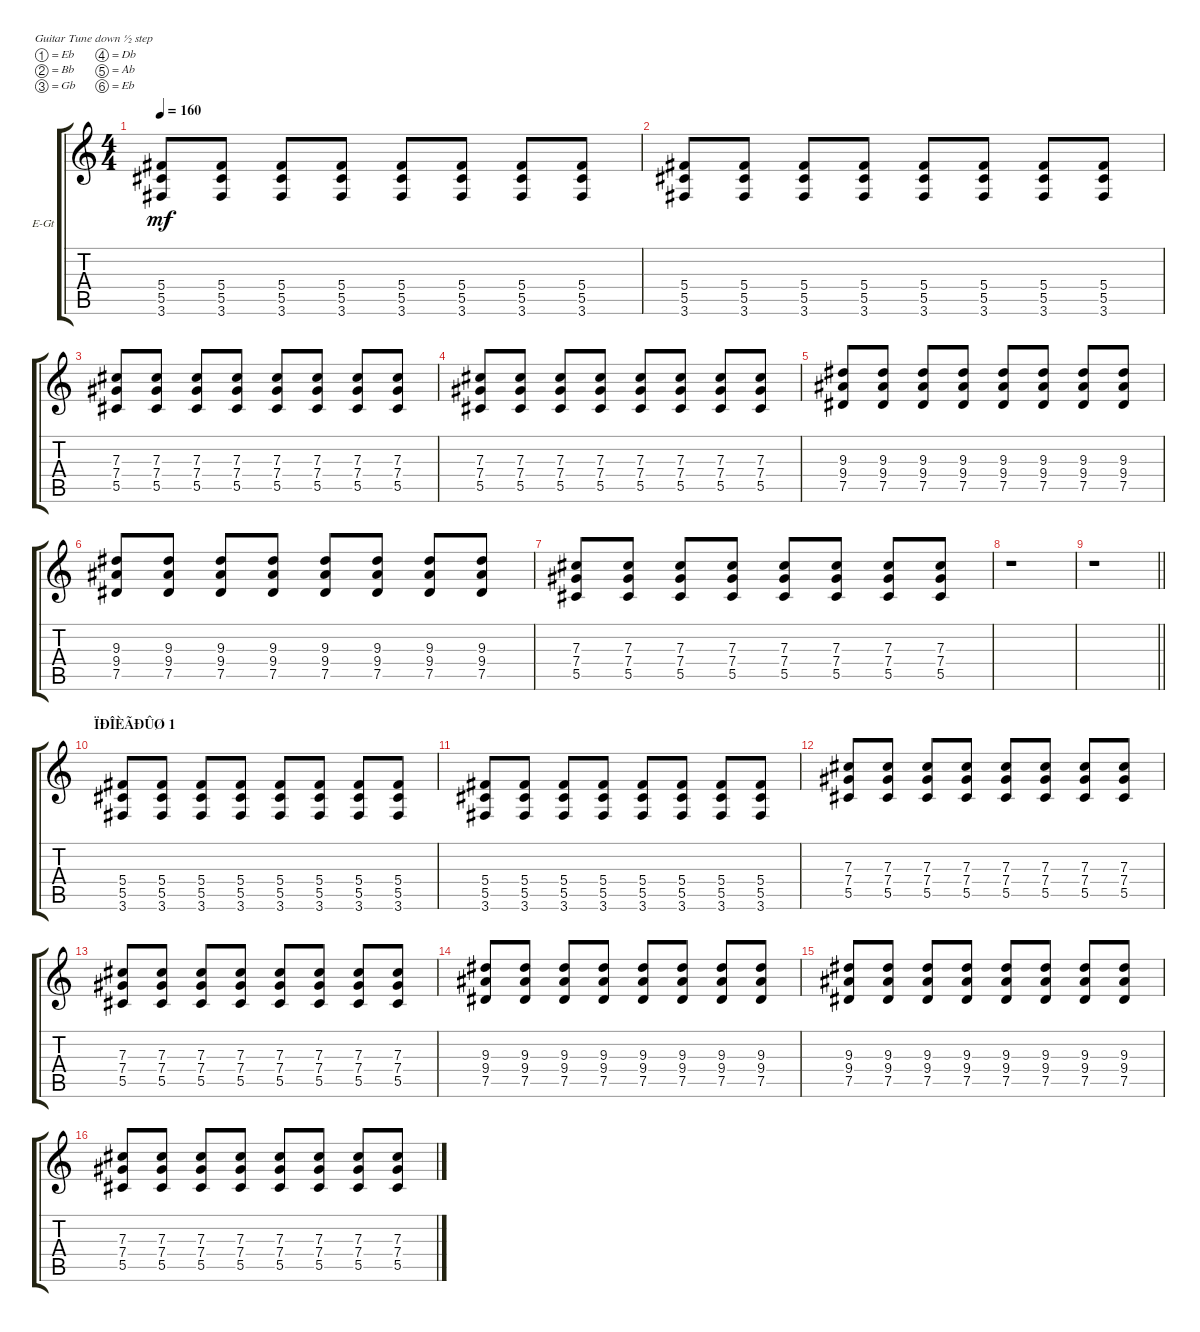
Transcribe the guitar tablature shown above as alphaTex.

\bracketExtendMode groupsimilarinstruments
\firstSystemTrackNameOrientation horizontal
\otherSystemsTrackNameOrientation horizontal
\track ("Electric Guitar 1" "E-Gt") {instrument overdrivenguitar}
\staff {score tabs}
\tuning (Eb4 Bb3 Gb3 Db3 Ab2 Eb2)
\ts (4 4)
\tempo 160
\clef g2
\ks c
(5.4 5.5 3.6).8{dy mf} (5.4 5.5 3.6).8 (5.4 5.5 3.6).8 (5.4 5.5 3.6).8 (5.4 5.5 3.6).8 (5.4 5.5 3.6).8 (5.4 5.5 3.6).8 (5.4 5.5 3.6).8 |
(5.4 5.5 3.6).8 (5.4 5.5 3.6).8 (5.4 5.5 3.6).8 (5.4 5.5 3.6).8 (5.4 5.5 3.6).8 (5.4 5.5 3.6).8 (5.4 5.5 3.6).8 (5.4 5.5 3.6).8 |
(7.3 7.4 5.5).8 (7.3 7.4 5.5).8 (7.3 7.4 5.5).8 (7.3 7.4 5.5).8 (7.3 7.4 5.5).8 (7.3 7.4 5.5).8 (7.3 7.4 5.5).8 (7.3 7.4 5.5).8 |
(7.3 7.4 5.5).8 (7.3 7.4 5.5).8 (7.3 7.4 5.5).8 (7.3 7.4 5.5).8 (7.3 7.4 5.5).8 (7.3 7.4 5.5).8 (7.3 7.4 5.5).8 (7.3 7.4 5.5).8 |
(9.3 9.4 7.5).8 (9.3 9.4 7.5).8 (9.3 9.4 7.5).8 (9.3 9.4 7.5).8 (9.3 9.4 7.5).8 (9.3 9.4 7.5).8 (9.3 9.4 7.5).8 (9.3 9.4 7.5).8 |
(9.3 9.4 7.5).8 (9.3 9.4 7.5).8 (9.3 9.4 7.5).8 (9.3 9.4 7.5).8 (9.3 9.4 7.5).8 (9.3 9.4 7.5).8 (9.3 9.4 7.5).8 (9.3 9.4 7.5).8 |
(7.3 7.4 5.5).8 (7.3 7.4 5.5).8 (7.3 7.4 5.5).8 (7.3 7.4 5.5).8 (7.3 7.4 5.5).8 (7.3 7.4 5.5).8 (7.3 7.4 5.5).8 (7.3 7.4 5.5).8 |
r.1 |
\barLineRight lightlight
r.1 |
\section ("" "ÏÐÎÈÃÐÛØ 1")
(5.4 5.5 3.6).8 (5.4 5.5 3.6).8 (5.4 5.5 3.6).8 (5.4 5.5 3.6).8 (5.4 5.5 3.6).8 (5.4 5.5 3.6).8 (5.4 5.5 3.6).8 (5.4 5.5 3.6).8 |
(5.4 5.5 3.6).8 (5.4 5.5 3.6).8 (5.4 5.5 3.6).8 (5.4 5.5 3.6).8 (5.4 5.5 3.6).8 (5.4 5.5 3.6).8 (5.4 5.5 3.6).8 (5.4 5.5 3.6).8 |
(7.3 7.4 5.5).8 (7.3 7.4 5.5).8 (7.3 7.4 5.5).8 (7.3 7.4 5.5).8 (7.3 7.4 5.5).8 (7.3 7.4 5.5).8 (7.3 7.4 5.5).8 (7.3 7.4 5.5).8 |
(7.3 7.4 5.5).8 (7.3 7.4 5.5).8 (7.3 7.4 5.5).8 (7.3 7.4 5.5).8 (7.3 7.4 5.5).8 (7.3 7.4 5.5).8 (7.3 7.4 5.5).8 (7.3 7.4 5.5).8 |
(9.3 9.4 7.5).8 (9.3 9.4 7.5).8 (9.3 9.4 7.5).8 (9.3 9.4 7.5).8 (9.3 9.4 7.5).8 (9.3 9.4 7.5).8 (9.3 9.4 7.5).8 (9.3 9.4 7.5).8 |
(9.3 9.4 7.5).8 (9.3 9.4 7.5).8 (9.3 9.4 7.5).8 (9.3 9.4 7.5).8 (9.3 9.4 7.5).8 (9.3 9.4 7.5).8 (9.3 9.4 7.5).8 (9.3 9.4 7.5).8 |
(7.3 7.4 5.5).8 (7.3 7.4 5.5).8 (7.3 7.4 5.5).8 (7.3 7.4 5.5).8 (7.3 7.4 5.5).8 (7.3 7.4 5.5).8 (7.3 7.4 5.5).8 (7.3 7.4 5.5).8
